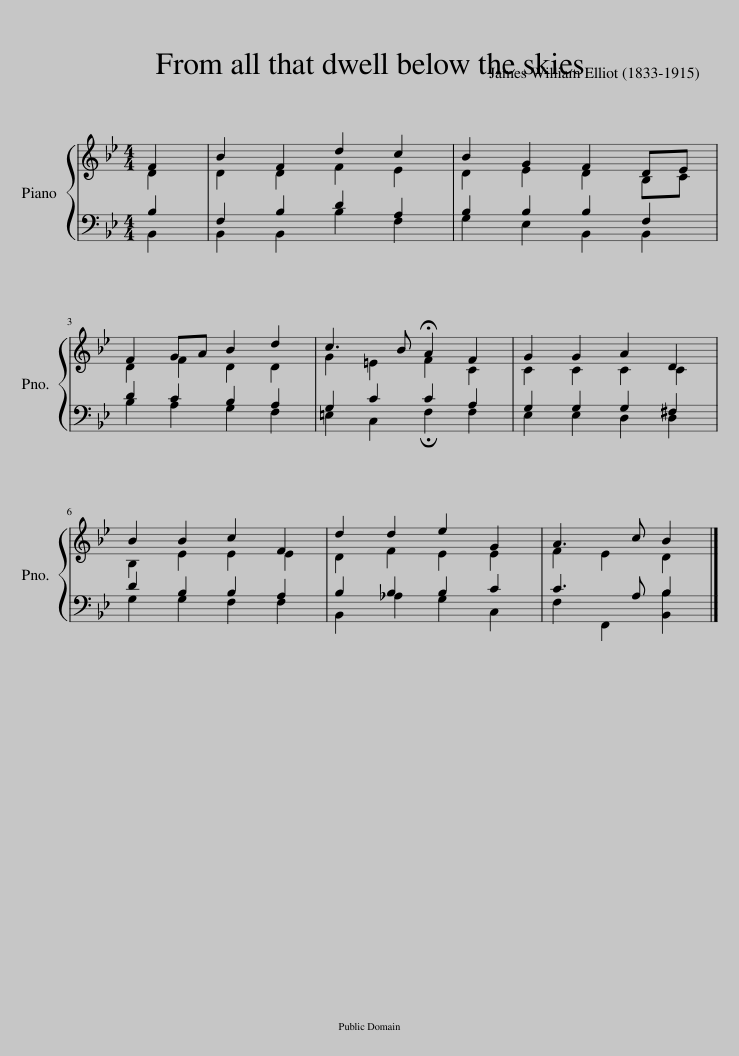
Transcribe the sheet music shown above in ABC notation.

X:1
%%score { ( 1 2 ) | ( 3 4 ) }
L:1/8
M:4/4
I:linebreak $
K:Bb
V:1 treble
V:2 treble
V:3 bass
V:4 bass
V:1
 F2 | B2 F2 d2 c2 | B2 G2 F2 DE |$ F2 GA B2 d2 | c3 B !fermata!A2 F2 | %5
 G2 G2 A2 D2 |$ B2 B2 c2 F2 | d2 d2 e2 G2 | A3 c B2 |] %9
V:2
 D2 | D2 D2 F2 E2 | D2 E2 D2 B,C |$ D2 F2 D2 D2 | G2 =E2 F2 C2 | %5
 C2 C2 C2 C2 |$ B,2 E2 E2 E2 | D2 F2 E2 E2 | F2 E2 D2 |] %9
V:3
 B,2 | F,2 B,2 D2 A,2 | B,2 B,2 B,2 F,2 |$ D2 C2 B,2 A,2 | G,2 C2 C2 A,2 | %5
 G,2 G,2 G,2 ^F,2 |$ D2 B,2 B,2 A,2 | B,2 B,2 B,2 C2 | C3 A, B,2 |] %9
V:4
 B,,2 | B,,2 B,,2 B,2 F,2 | G,2 E,2 B,,2 B,,2 |$ B,2 A,2 G,2 F,2 | =E,2 C,2 !fermata!F,2 F,2 | %5
 E,2 E,2 D,2 D,2 |$ G,2 G,2 F,2 F,2 | B,,2 _A,2 G,2 C,2 | F,2 F,,2 [B,,B,]2 |] %9
